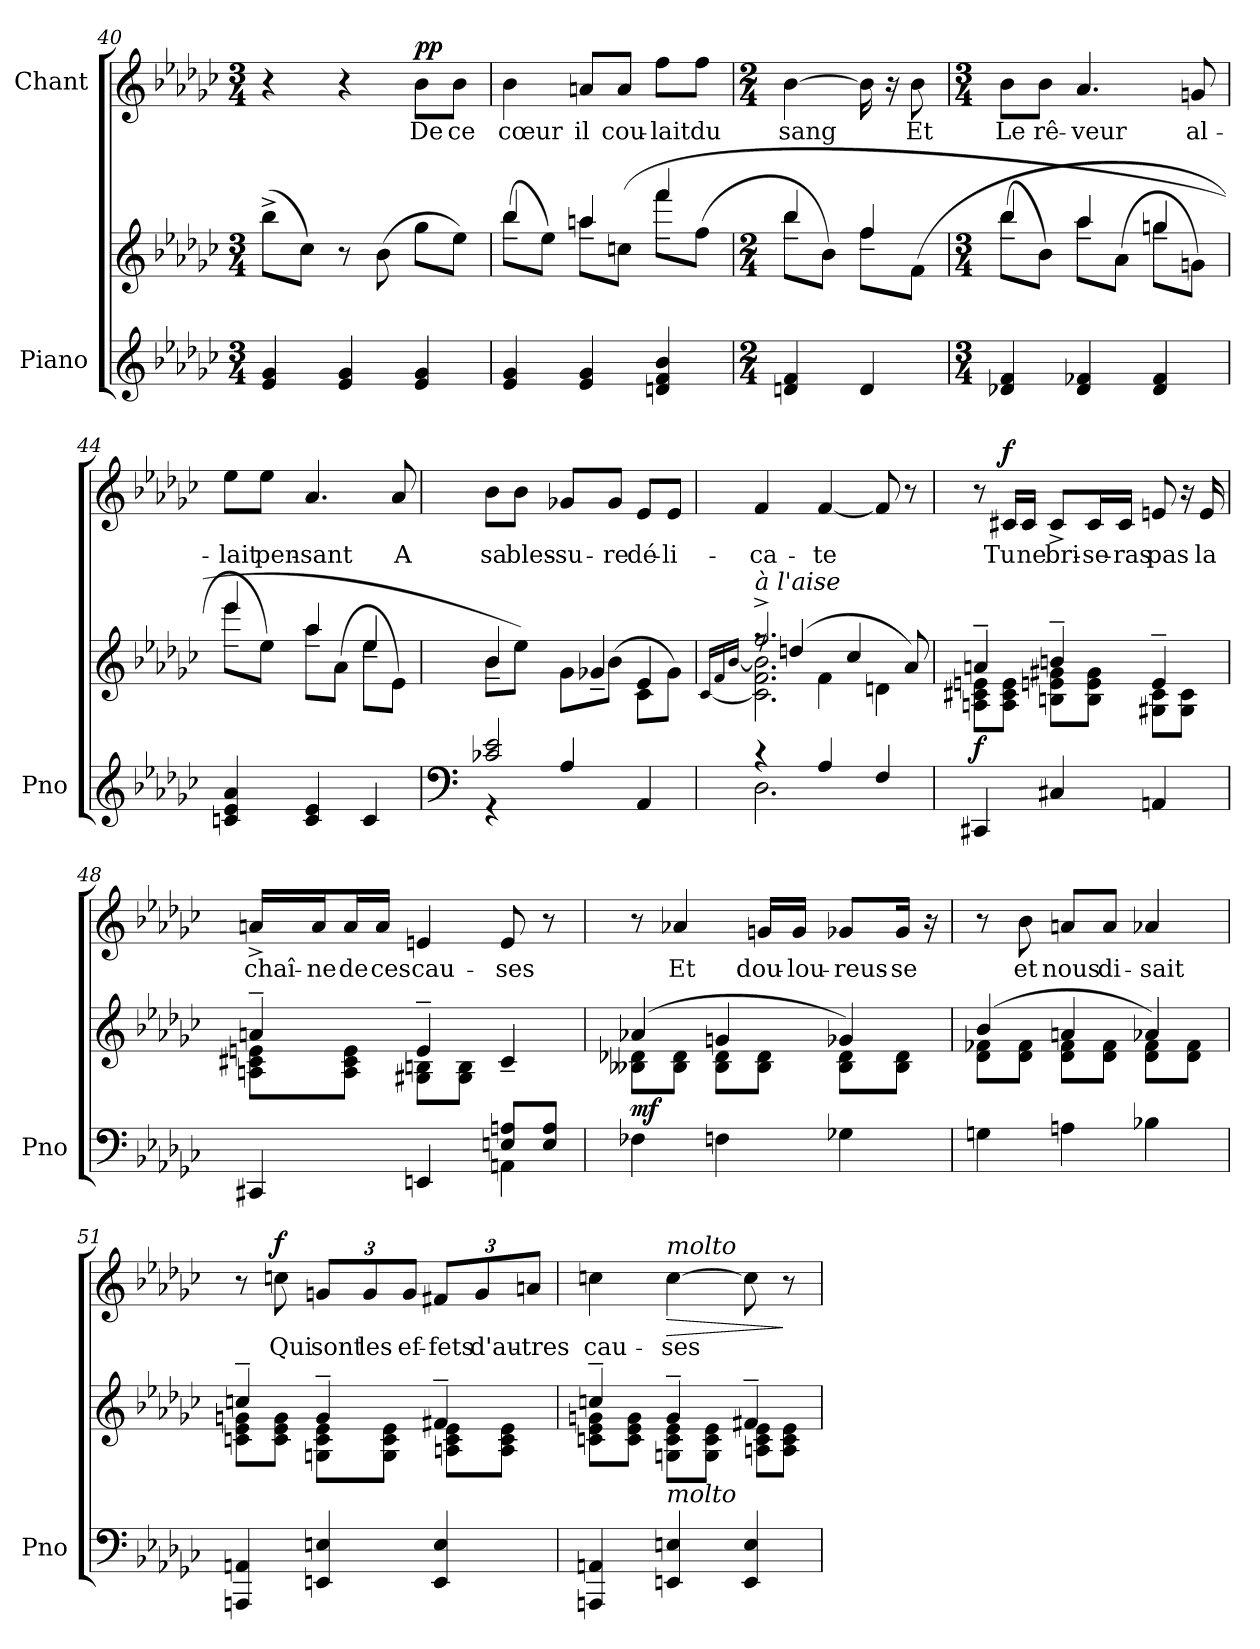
**kern	**kern	**dynam	**kern	**text	**dynam
*part2	*part2	*part2	*part1	*part1	*part1
*staff3	*staff2	*staff2/3	*staff1	*staff1	*staff1
*I"Piano	*	*	*I"Chant	*	*
*I'Pno	*	*	*	*	*
*clefG2	*clefG2	*	*clefG2	*	*
*k[b-e-a-d-g-c-]	*k[b-e-a-d-g-c-]	*	*k[b-e-a-d-g-c-]	*	*
*M3/4	*M3/4	*	*M3/4	*	*
=40	=40	=40	=40	=40	=40
4e-/ 4g-/	(>8bb-^\L	.	4r	.	.
.	8cc-\J)	.	.	.	.
4e-/ 4g-/	8r	.	4r	.	.
.	(>8b-\	.	.	.	.
!	!	!	!	!LO:LY:b	!LO:DY:a
4e-/ 4g-/	8gg-\L	.	8b-\L	De	pp
!	!	!	!	!LO:LY:b	!
.	8ee-\J)	.	8b-\J	ce	.
=41	=41	=41	=41	=41	=41
*	*^	*	*	*	*
!	!	!	!LO:DY:b	!	!LO:LY:b	!
!	!	!	!LO:DY:n=1:b	!	!	!
4e-/ 4g-/	(>8bb-\L	4bb-~/	pp other-dynamics	4b-\	cœur	.
.	8ee-\J)	.	.	.	.	.
!	!	!	!	!	!LO:LY:b	!
4e-/ 4g-/	8aan\L	(>4aa~/	.	8an/L	il	.
!	!	!	!	!	!LO:LY:b	!
.	(8ccn\J	.	.	8a/J	cou-	.
!	!	!	!	!	!LO:LY:b	!
4dn/ 4f/ 4b-/	8fff\L	(>4fff~/	.	8ff\L	-lait	.
!	!	!	!	!	!LO:LY:b	!
.	(8ff\J	.	.	8ff\J	du	.
=42	=42	=42	=42	=42	=42	=42
*M2/4	*M2/4	*	*	*M2/4	*	*
!	!	!	!	!	!LO:LY:b	!
4dn/ 4f/	8bb-\L	4bb-~/	.	[4b-\	sang	.
.	8b-\J)	.	.	.	.	.
4d/)	8ff\L	(>4ff~/	.	16b-\]	.	.
.	.	.	.	16r	.	.
!	!	!	!	!	!LO:LY:b	!
.	(8f\J	.	.	8b-\	Et	.
!!LO:LB:g=z
=43	=43	=43	=43	=43	=43	=43
*M3/4	*M3/4	*	*	*M3/4	*	*
!	!	!	!	!	!LO:LY:b	!
4d-X/ 4f/	(>8bb-\L	4bb-~/	.	8b-\L	Le	.
!	!	!	!	!	!LO:LY:b	!
.	8b-\J)	.	.	8b-\J	rê-	.
!	!	!	!	!	!LO:LY:b	!
4d-/ 4f-X/	8aa-\L	(>4aa-~/	.	4.a-/	-veur	.
.	(8a-\J	.	.	.	.	.
4d-/ 4f-/	8ggn\L	(>4gg~/	.	.	.	.
!	!	!	!	!	!LO:LY:b	!
.	8gn\J)	.	.	8gn/	al-	.
=44	=44	=44	=44	=44	=44	=44
!	!	!	!	!	!LO:LY:b	!
4cn/ 4e-/ 4a-/	8eee-\L	4eee-~/	.	8ee-\L	-lait	.
!	!	!	!	!	!LO:LY:b	!
.	8ee-\J)	.	.	8ee-\J	pen-	.
!	!	!	!	!	!LO:LY:b	!
4c/ 4e-/	8aa-\L	(>4aa-~/	.	4.a-/	-sant	.
.	(8a-\J	.	.	.	.	.
4c/	8ee-\L	(>4ee-~/	.	.	.	.
!	!	!	!	!	!LO:LY:b	!
.	8e-\J)	.	.	8a-/	A	.
=45	=45	=45	=45	=45	=45	=45
*clefF4	*	*	*	*	*	*
*^	*	*	*	*	*	*
!	!	!	!	!	!	!LO:LY:b	!
4rGG	2c-X/ 2e-/	8b-\L	4b-~/	.	8b-\L	sa	.
!	!	!	!	!	!	!LO:LY:b	!
.	.	8ee-\J)	.	.	8b-\J	bles-	.
!	!	!	!	!	!	!LO:LY:b	!
4A-/	.	8g-\L	(>4g-X~/	.	8g-X/L	-su-	.
!	!	!	!	!	!	!LO:LY:b	!
.	.	(8b-\J	.	.	8g-/J	-re	.
!	!	!	!	!	!	!LO:LY:b	!
4AA-/)	4ryy	8c-\L	4e-~/	.	8e-/L	dé-	.
!	!	!	!	!	!	!LO:LY:b	!
.	.	8g-\J)	.	.	8e-/J	-li-	.
=46	=46	=46	=46	=46	=46	=46	=46
.	.	.	[16qc-/LL	.	.	.	.
.	.	.	16qf/_	.	.	.	.
.	.	.	[16qb-/JJ	.	.	.	.
*	*	*^	*^	*	*	*	*
!	!	!LO:TX:a:i:t=à l'aise	!	!	!	!	!	!	!
!	!	!	!	!	!	!	!	!LO:LY:b	!
4r	2.D-\	2.ff^/	2.c-\] 2.f\ 2.b-\]	8rff	4ryy	.	4f/	-ca-	.
.	.	.	.	(>4ddn/	.	.	.	.	.
!	!	!	!	!	!	!	!	!LO:LY:b	!
4A-/	.	.	.	.	4f\	.	[4f/	-te	.
.	.	.	.	4cc-/	.	.	.	.	.
4F/	.	.	.	.	4dn\	.	8f/]	.	.
.	.	.	.	8a-/)	.	.	8r	.	.
*v	*v	*	*	*	*	*	*	*	*
*	*	*	*v	*v	*	*	*	*
!!LO:LB:g=z
=47	=47	=47	=47	=47	=47	=47	=47
!	!	!	!	!LO:DY:b	!	!	!
*	*	*v	*v	*	*	*	*
4CC#X/	4an~/	8An\ 8c#X\ 8en\L	f	8r	.	.
!	!	!	!	!	!LO:LY:b	!LO:DY:a
.	.	8A\ 8c#\ 8e\J	.	16c#X/LL	Tu	f
!	!	!	!	!	!LO:LY:b	!
.	.	.	.	16c#/JJ	ne	.
!	!	!	!	!	!LO:LY:b	!
4C#X/	4bn~/	8Bn\ 8en\ 8g#X\L	.	8c#^/L	bri-	.
!	!	!	!	!	!LO:LY:b	!
.	.	8B\ 8e\ 8g#\J	.	16c#/L	-se-	.
!	!	!	!	!	!LO:LY:b	!
.	.	.	.	16c#/JJ	-ras	.
!	!	!	!	!	!LO:LY:b	!
4AAn/	4e~/	8G#X\ 8c#\L	.	8en/	pas	.
.	.	8G#\ 8c#\J	.	16r	.	.
!	!	!	!	!	!LO:LY:b	!
.	.	.	.	16e/	la	.
=48	=48	=48	=48	=48	=48	=48
*^	*	*	*	*	*	*
!	!	!	!	!	!	!LO:LY:b	!
4CC#X/	2ryy	4an~/	8An\ 8c#X\ 8en\L	.	16an^/LL	chaî-	.
!	!	!	!	!	!	!LO:LY:b	!
.	.	.	.	.	16a/J	-ne	.
!	!	!	!	!	!	!LO:LY:b	!
.	.	.	8A\ 8c#\ 8e\J	.	16a/L	de	.
!	!	!	!	!	!	!LO:LY:b	!
.	.	.	.	.	16a/JJ	ces	.
!	!	!	!	!	!	!LO:LY:b	!
4EEn/	.	4e~/	8G#X\ 8Bn\L	.	4en/	cau-	.
.	.	.	8G#\ 8B\J	.	.	.	.
!	!	!	!	!	!	!LO:LY:b	!
4AAn\	8En/ 8An/L	4c#:~/	4ryy	.	8e/	-ses	.
.	8E/ 8A/J	.	.	.	8r	.	.
=49	=49	=49	=49	=49	=49	=49	=49
!	!	!	!	!LO:DY:b	!	!	!
*v	*v	*	*	*	*	*	*
4F-X\	(>4a-X/	8B--X\ 8d-X\L	mf	8r	.	.
!	!	!	!	!	!LO:LY:b	!LO:DY:a
!	!	!	!	!	!	!LO:DY:n=1:a
.	.	8B--\ 8d-\J	.	4a-X/	Et	mf other-dynamics
4Fn\	4gn/	8B--\ 8d-\L	.	.	.	.
!	!	!	!	!	!LO:LY:b	!
.	.	8B--\ 8d-\J	.	16gn/LL	dou-	.
!	!	!	!	!	!LO:LY:b	!
.	.	.	.	16g/JJ	-lou-	.
!	!	!	!	!	!LO:LY:b	!
4G-X\	4g-X/)	8B--\ 8d-\L	.	8g-X/L	-reus-	.
!	!	!	!	!	!LO:LY:b	!
.	.	8B--\ 8d-\J	.	16g-/Jk	-se	.
.	.	.	.	16r	.	.
!!LO:LB:g=z
=50	=50	=50	=50	=50	=50	=50
4Gn\	(>4b-/	8d-\ 8f-X\L	.	8r	.	.
!	!	!	!	!	!LO:LY:b	!
.	.	8d-\ 8f-\J	.	8b-\	et	.
!	!	!	!	!	!LO:LY:b	!
4An\	4an/	8d-\ 8f-\L	.	8an/L	nous	.
!	!	!	!	!	!LO:LY:b	!
.	.	8d-\ 8f-\J	.	8a/J	di-	.
!	!	!	!	!	!LO:LY:b	!
4B-X\	4a-X/)	8d-\ 8f-\L	.	4a-X/	-sait	.
.	.	8d-\ 8f-\J	.	.	.	.
=51	=51	=51	=51	=51	=51	=51
4AAAn/ 4AAn/	4ccn~/	8cn\ 8e-\ 8gn\L	.	8r	.	.
!	!	!	!	!	!LO:LY:b	!LO:DY:a
.	.	8c\ 8e-\ 8g\J	.	8ccn\	Qui	f
!	!	!	!	!	!LO:LY:b	!
4EEn/ 4En/	4g~/	8Gn\ 8c\ 8e-\L	.	12gn/L	sont	.
!	!	!	!	!	!LO:LY:b	!
.	.	.	.	12g/	les	.
.	.	8G\ 8c\ 8e-\J	.	.	.	.
!	!	!	!	!	!LO:LY:b	!
.	.	.	.	12g/J	ef-	.
!	!	!	!	!	!LO:LY:b	!
4EE/ 4E/	4f#X~/	8An\ 8c\ 8e-\L	.	12f#X/L	-fets	.
!	!	!	!	!	!LO:LY:b	!
.	.	.	.	12g/	d'au-	.
.	.	8A\ 8c\ 8e-\J	.	.	.	.
!	!	!	!	!	!LO:LY:b	!
.	.	.	.	12an/J	-tres	.
=52	=52	=52	=52	=52	=52	=52
!	!	!	!	!	!LO:LY:b	!
4AAAn/ 4AAn/	4ccn~/	8cn\ 8e-\ 8gn\L	.	4ccn\	cau-	.
.	.	8c\ 8e-\ 8g\J	.	.	.	.
!	!	!	!	!LO:TX:a:i:t=molto	!	!
!	!LO:TX:b:i:t=molto	!	!	!	!	!
!	!	!	!	!	!LO:LY:b	!LO:HP:b
4EEn/ 4En/	4g~/	8Gn\ 8c\ 8e-\L	.	[4cc\	-ses	>
.	.	8G\ 8c\ 8e-\J	.	.	.	.
4EE/ 4E/	4f#X~/	8An\ 8c\ 8e-\L	.	8cc\]	.	.
.	.	8A\ 8c\ 8e-\J	.	8r	.	]
*	*v	*v	*	*	*	*
=	=	=	=	=	=
*-	*-	*-	*-	*-	*-
